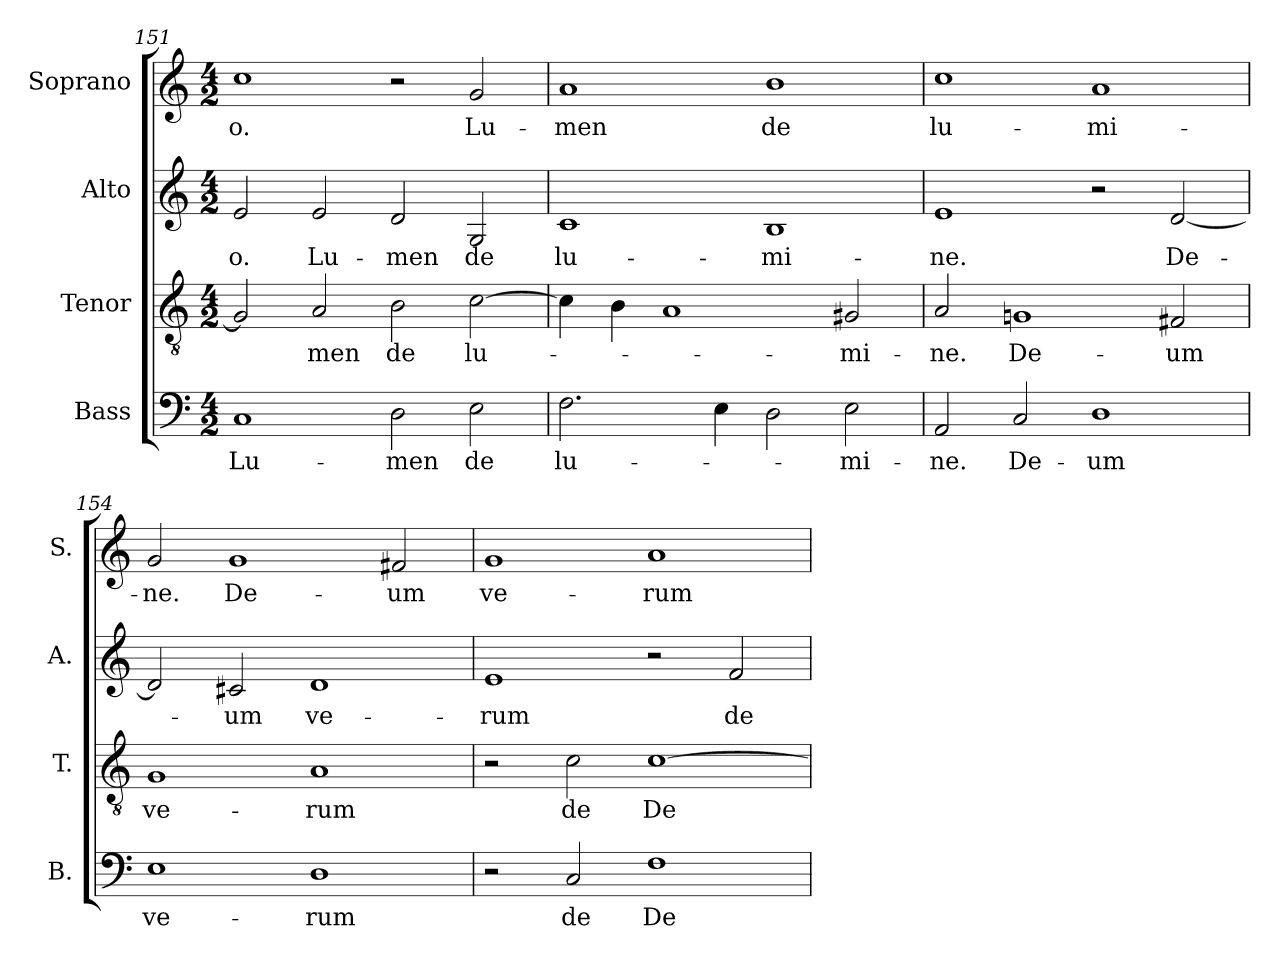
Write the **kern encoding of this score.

**kern	**text	**kern	**text	**kern	**text	**kern	**text
*part4	*part4	*part3	*part3	*part2	*part2	*part1	*part1
*staff4	*staff4	*staff3	*staff3	*staff2	*staff2	*staff1	*staff1
*I"Bass	*	*I"Tenor	*	*I"Alto	*	*I"Soprano	*
*I'B.	*	*I'T.	*	*I'A.	*	*I'S.	*
*clefF4	*	*clefGv2	*	*clefG2	*	*clefG2	*
*	*	*ITrd7c12	*	*	*	*	*
*k[]	*	*k[]	*	*k[]	*	*k[]	*
*C:	*	*C:	*	*C:	*	*C:	*
*M4/2	*	*M4/2	*	*M4/2	*	*M4/2	*
=151	=151	=151	=151	=151	=151	=151	=151
!	!LO:LY:b:color=#000000	!	!	!	!	!	!
!	!	!	!	!	!LO:LY:b:color=#000000	!	!
!	!	!	!	!	!	!	!LO:LY:b:color=#000000
1Ci	Lu-	2GGi/]	.	2ei/	-o.	1cci	-o.
!	!	!	!LO:LY:b:color=#000000	!	!	!	!
!	!	!	!	!	!LO:LY:b:color=#000000	!	!
.	.	2AAi/	-men	2ei/	Lu-	.	.
!	!LO:LY:b:color=#000000	!	!	!	!	!	!
!	!	!	!LO:LY:b:color=#000000	!	!	!	!
!	!	!	!	!	!LO:LY:b:color=#000000	!	!
2Di\	-men	2BBi\	de	2di/	-men	2r	.
!	!LO:LY:b:color=#000000	!	!	!	!	!	!
!	!	!	!LO:LY:b:color=#000000	!	!	!	!
!	!	!	!	!	!LO:LY:b:color=#000000	!	!
!	!	!	!	!	!	!	!LO:LY:b:color=#000000
2Ei\	de	[2Ci\	lu-	2Gi/	de	2gi/	Lu-
=152	=152	=152	=152	=152	=152	=152	=152
!	!LO:LY:b:color=#000000	!	!	!	!	!	!
!	!	!	!	!	!LO:LY:b:color=#000000	!	!
!	!	!	!	!	!	!	!LO:LY:b:color=#000000
2.Fi\	lu-	4Ci\]	.	1ci	lu-	1ai	-men
.	.	4BBi\	.	.	.	.	.
.	.	1AAi	.	.	.	.	.
4Ei\	.	.	.	.	.	.	.
!	!	!	!	!	!LO:LY:b:color=#000000	!	!
!	!	!	!	!	!	!	!LO:LY:b:color=#000000
2Di\	.	.	.	1Bi	-mi-	1bi	de
!	!LO:LY:b:color=#000000	!	!	!	!	!	!
!	!	!	!LO:LY:b:color=#000000	!	!	!	!
2Ei\	-mi-	2GG#Xi/	-mi-	.	.	.	.
!!LO:LB:g=z
=153	=153	=153	=153	=153	=153	=153	=153
!	!LO:LY:b:color=#000000	!	!	!	!	!	!
!	!	!	!LO:LY:b:color=#000000	!	!	!	!
!	!	!	!	!	!LO:LY:b:color=#000000	!	!
!	!	!	!	!	!	!	!LO:LY:b:color=#000000
2AAi/	-ne.	2AAi/	-ne.	1ei	-ne.	1cci	lu-
!	!LO:LY:b:color=#000000	!	!	!	!	!	!
!	!	!	!LO:LY:b:color=#000000	!	!	!	!
2Ci/	De-	1GGni	De-	.	.	.	.
!	!LO:LY:b:color=#000000	!	!	!	!	!	!
!	!	!	!	!	!	!	!LO:LY:b:color=#000000
1Di	-um	.	.	2r	.	1ai	-mi-
!	!	!	!LO:LY:b:color=#000000	!	!	!	!
!	!	!	!	!	!LO:LY:b:color=#000000	!	!
.	.	2FF#Xi/	-um	[2di/	De-	.	.
=154	=154	=154	=154	=154	=154	=154	=154
!	!LO:LY:b:color=#000000	!	!	!	!	!	!
!	!	!	!LO:LY:b:color=#000000	!	!	!	!
!	!	!	!	!	!	!	!LO:LY:b:color=#000000
1Ei	ve-	1GGi	ve-	2di/]	.	2gi/	-ne.
!	!	!	!	!	!LO:LY:b:color=#000000	!	!
!	!	!	!	!	!	!	!LO:LY:b:color=#000000
.	.	.	.	2c#Xi/	-um	1gi	De-
!	!LO:LY:b:color=#000000	!	!	!	!	!	!
!	!	!	!LO:LY:b:color=#000000	!	!	!	!
!	!	!	!	!	!LO:LY:b:color=#000000	!	!
1Di	-rum	1AAi	-rum	1di	ve-	.	.
!	!	!	!	!	!	!	!LO:LY:b:color=#000000
.	.	.	.	.	.	2f#Xi/	-um
=155	=155	=155	=155	=155	=155	=155	=155
!	!	!	!	!	!LO:LY:b:color=#000000	!	!
!	!	!	!	!	!	!	!LO:LY:b:color=#000000
2r	.	2r	.	1ei	-rum	1gi	ve-
!	!LO:LY:b:color=#000000	!	!	!	!	!	!
!	!	!	!LO:LY:b:color=#000000	!	!	!	!
2Ci/	de	2Ci\	de	.	.	.	.
!	!LO:LY:b:color=#000000	!	!	!	!	!	!
!	!	!	!LO:LY:b:color=#000000	!	!	!	!
!	!	!	!	!	!	!	!LO:LY:b:color=#000000
1Fi	De-	[1Ci	De-	2r	.	1ai	-rum
!	!	!	!	!	!LO:LY:b:color=#000000	!	!
.	.	.	.	2fi/	de	.	.
=	=	=	=	=	=	=	=
*-	*-	*-	*-	*-	*-	*-	*-
